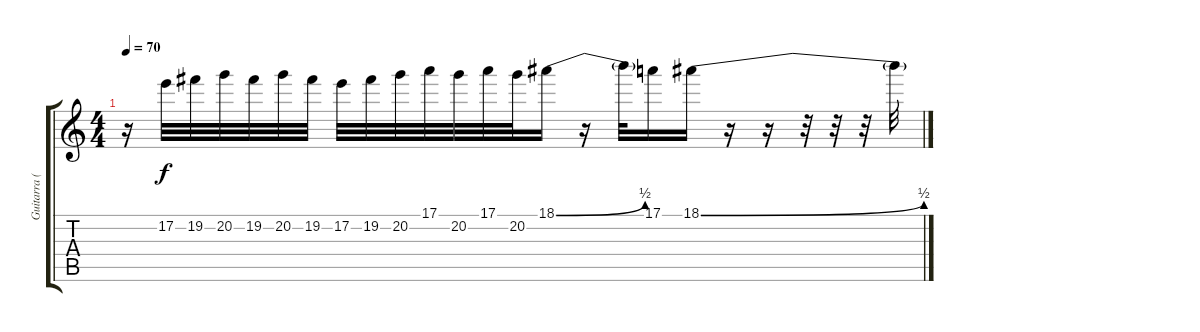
\track ("Guitarra (Solo)" "Guitarra (") {instrument distortionguitar}
\staff {score tabs}
\tuning (E4 B3 G3 D3 A2 E2) {hide}
\ts (4 4)
\tempo 70
\clef g2
\ks c
r.16{dy f} 17.2.32 19.2.32 20.2.32 19.2.32 20.2.32 19.2.32 17.2.32 19.2.32 20.2.32 17.1.32 20.2.32 17.1.32 20.2.32 18.1{be (bend 0 0 60 2)}.16 r.16 18.1{t}.32 17.1.16 18.1{be (bend 0 0 60 2)}.16 r.16 r.16 r.32 r.32 r.32 18.1{t}.32
